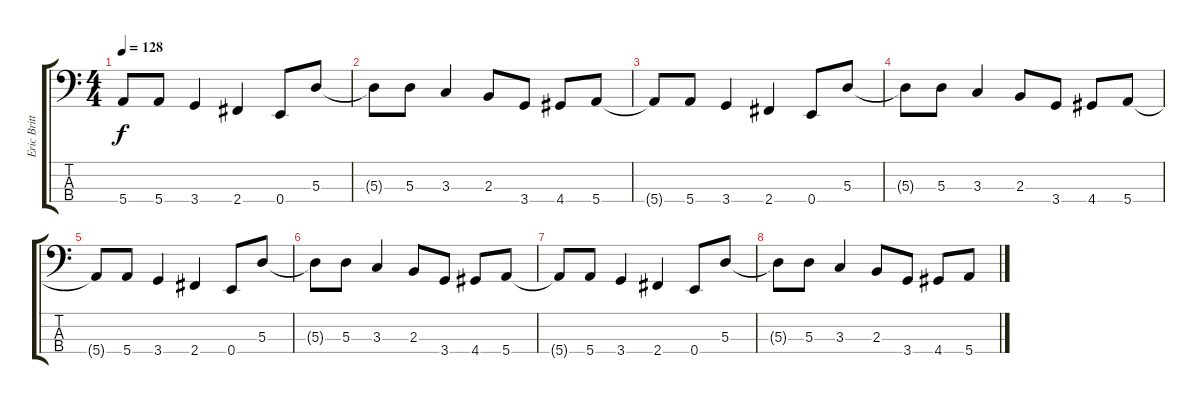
\track ("Eric Brittingham" "Eric Britt") {instrument electricbasspick}
\staff {score tabs}
\tuning (G2 D2 A1 E1) {hide}
\ts (4 4)
\tempo 128
\clef f4
\ks c
5.4{t}.8{dy f} 5.4.8 3.4.4 2.4.4 0.4.8 5.3.8 |
5.3{t}.8 5.3.8 3.3.4 2.3.8 3.4.8 4.4.8 5.4.8 |
5.4{t}.8 5.4.8 3.4.4 2.4.4 0.4.8 5.3.8 |
5.3{t}.8 5.3.8 3.3.4 2.3.8 3.4.8 4.4.8 5.4.8 |
5.4{t}.8 5.4.8 3.4.4 2.4.4 0.4.8 5.3.8 |
5.3{t}.8 5.3.8 3.3.4 2.3.8 3.4.8 4.4.8 5.4.8 |
5.4{t}.8 5.4.8 3.4.4 2.4.4 0.4.8 5.3.8 |
5.3{t}.8 5.3.8 3.3.4 2.3.8 3.4.8 4.4.8 5.4.8
